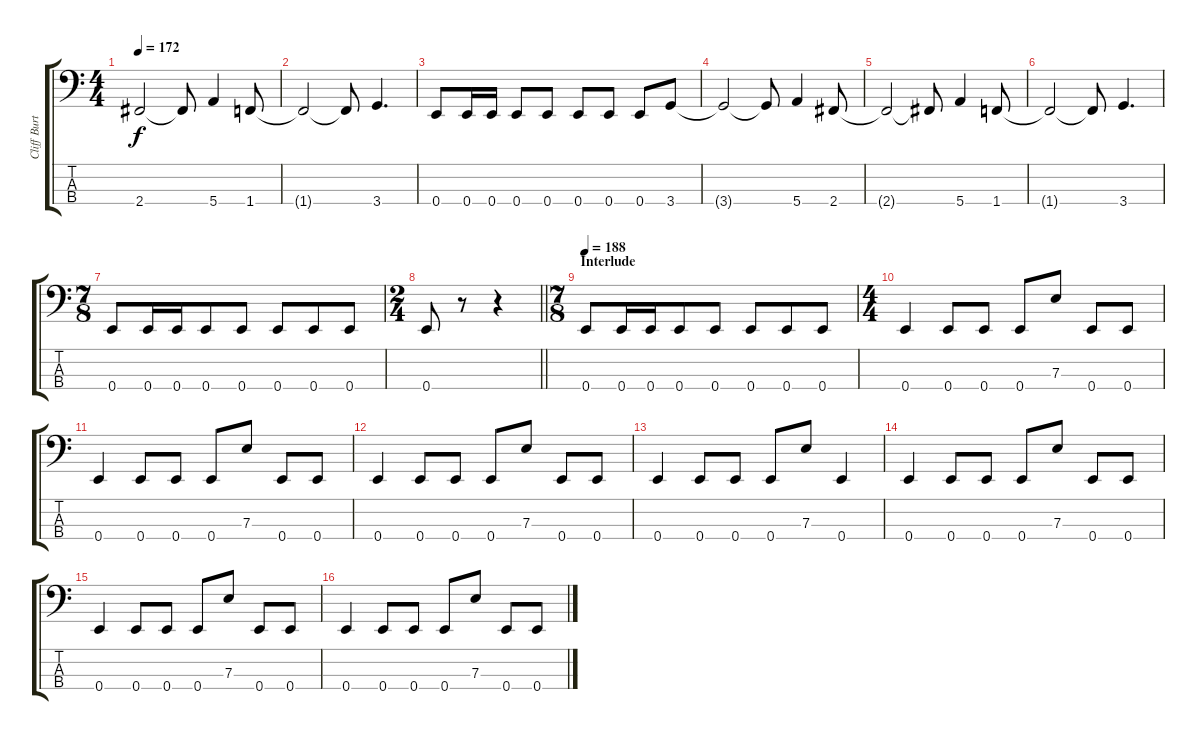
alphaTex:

\track ("Cliff Burton" "Cliff Burt") {instrument electricbassfinger}
\staff {score tabs}
\tuning (G2 D2 A1 E1) {hide}
\ts (4 4)
\tempo 172
\clef f4
\ks c
2.4{t}.2{dy f} 2.4{t}.8 5.4.4 1.4.8 |
1.4{t}.2 1.4{t}.8 3.4.4{d} |
0.4.8 0.4.16 0.4.16 0.4.8 0.4.8 0.4.8 0.4.8 0.4.8 3.4.8 |
3.4{t}.2 3.4{t}.8 5.4.4 2.4.8 |
2.4{t}.2 2.4{t}.8 5.4.4 1.4.8 |
1.4{t}.2 1.4{t}.8 3.4.4{d} |
\ts (7 8)
0.4.8 0.4.16 0.4.16 0.4.8 0.4.8 0.4.8 0.4.8 0.4.8 |
\ts (2 4)
\barLineRight lightlight
0.4.8 r.8 r.4 |
\ts (7 8)
\section ("" "Interlude")
\tempo 188
0.4.8 0.4.16 0.4.16 0.4.8 0.4.8 0.4.8 0.4.8 0.4.8 |
\ts (4 4)
0.4.4 0.4.8 0.4.8 0.4.8 7.3.8 0.4.8 0.4.8 |
0.4.4 0.4.8 0.4.8 0.4.8 7.3.8 0.4.8 0.4.8 |
0.4.4 0.4.8 0.4.8 0.4.8 7.3.8 0.4.8 0.4.8 |
0.4.4 0.4.8 0.4.8 0.4.8 7.3.8 0.4.4 |
0.4.4 0.4.8 0.4.8 0.4.8 7.3.8 0.4.8 0.4.8 |
0.4.4 0.4.8 0.4.8 0.4.8 7.3.8 0.4.8 0.4.8 |
0.4.4 0.4.8 0.4.8 0.4.8 7.3.8 0.4.8 0.4.8
